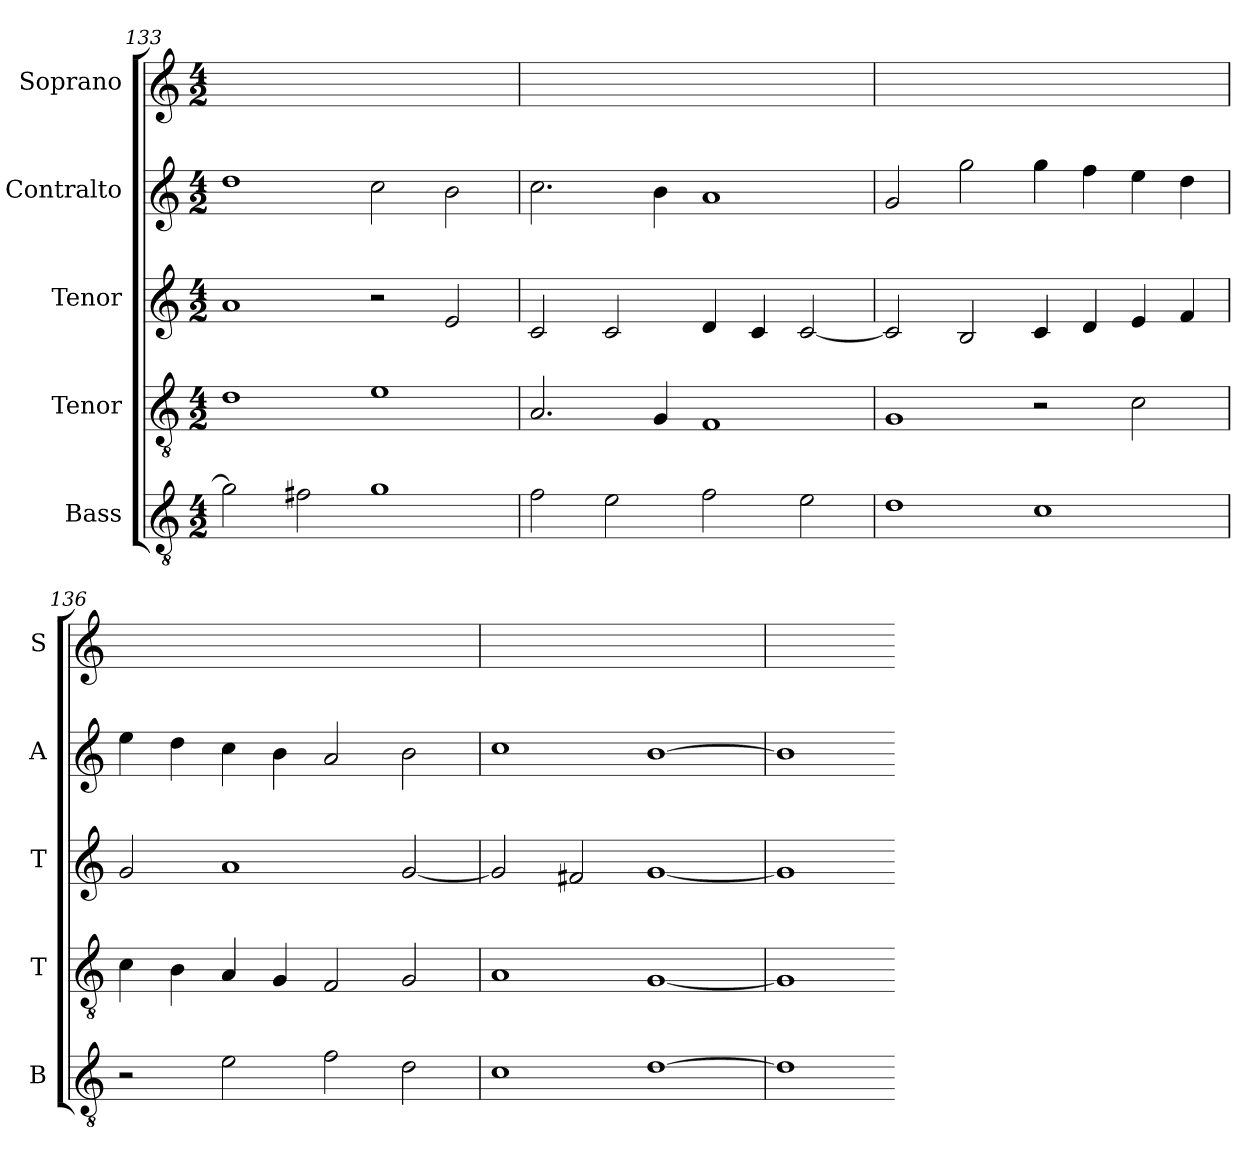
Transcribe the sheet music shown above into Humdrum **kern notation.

**kern	**kern	**kern	**kern	**kern
*part5	*part4	*part3	*part2	*part1
*staff5	*staff4	*staff3	*staff2	*staff1
*I"Bass	*I"Tenor	*I"Tenor	*I"Contralto	*I"Soprano
*I'B	*I'T	*I'T	*I'A	*I'S
*clefGv2	*clefGv2	*clefG2	*clefG2	*clefG2
*k[]	*k[]	*k[]	*k[]	*k[]
*C:ion	*C:ion	*C:ion	*C:ion	*C:ion
*M4/2	*M4/2	*M4/2	*M4/2	*M4/2
=133	=133	=133	=133	=133
2g]	1d	1a	1dd	0ryy
2f#X	.	.	.	.
1g	1e	2r	2cc	.
.	.	2e	2b	.
=134	=134	=134	=134	=134
2f	2.A	2c	2.cc	0ryy
2e	.	2c	.	.
.	4G	.	4b	.
2f	1F	4d	1a	.
.	.	4c	.	.
2e	.	[2c	.	.
=135	=135	=135	=135	=135
1d	1G	2c]	2g	0ryy
.	.	2B	2gg	.
1c	2r	4c	4gg	.
.	.	4d	4ff	.
.	2c	4e	4ee	.
.	.	4f	4dd	.
=136	=136	=136	=136	=136
2r	4c	2g	4ee	0ryy
.	4B	.	4dd	.
2e	4A	1a	4cc	.
.	4G	.	4b	.
2f	2F	.	2a	.
2d	2G	[2g	2b	.
=137	=137	=137	=137	=137
1c	1A	2g]	1cc	0ryy
.	.	2f#X	.	.
[1d	[1G	[1g	[1b	.
=138	=138	=138	=138	=138
1d]	1G]	1g]	1b]	1ryy
=-	=-	=-	=-	=-
*-	*-	*-	*-	*-
